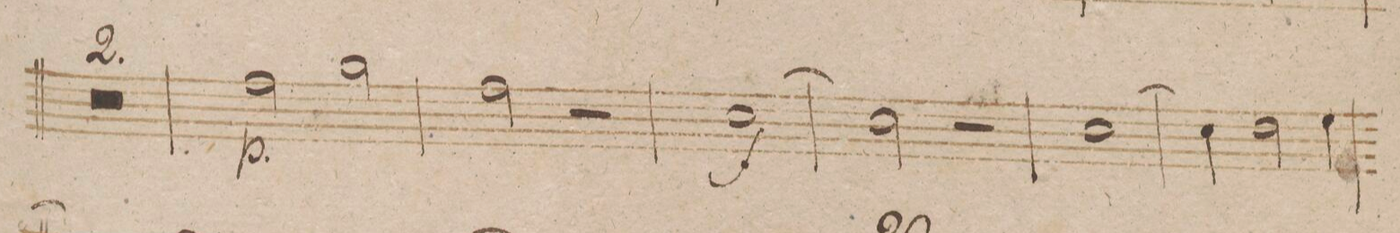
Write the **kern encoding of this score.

**kern	**dynam
*I"Flauto 2do	*
*clefG2	*
*k[b-]	*
*met(c|)	*
*M2/2	*
0r	.
=75	=75
=76	=76
2ff\	p.
2gg\	.
=77	=77
2ff\	.
2r	.
=78	=78
(1cc\	f
=79	=79
2cc\)	.
2r	.
=80	=80
[1cc\	.
=81	=81
4cc\]	.
2dd\	.
[4ee\	.
=82	=82
*-	*-
